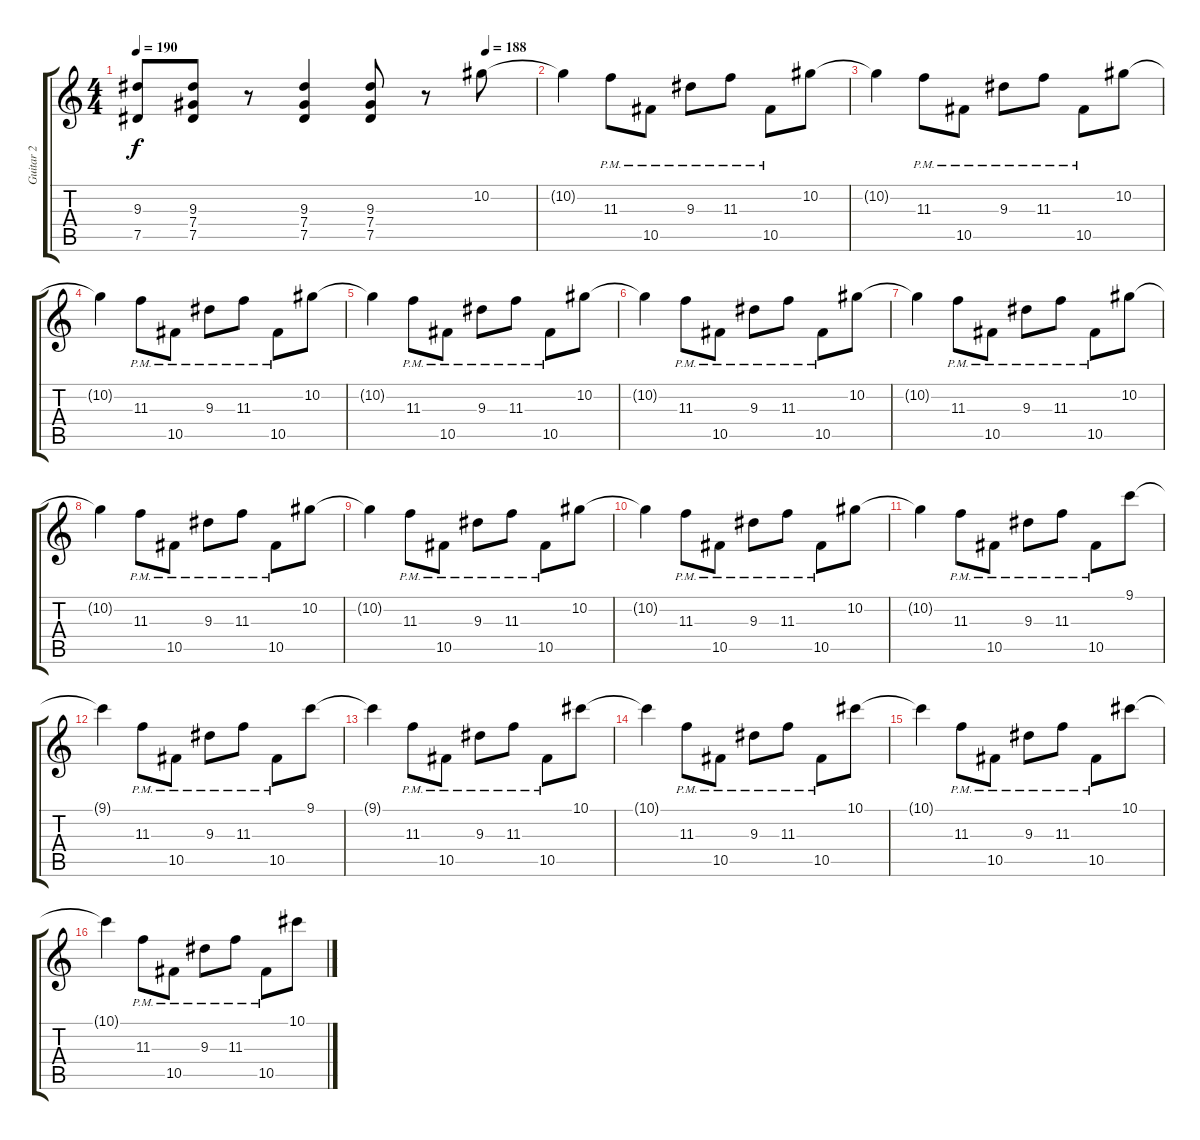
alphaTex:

\track ("Guitar 2" "Guitar 2") {instrument distortionguitar}
\staff {score tabs}
\tuning (Eb4 Bb3 Gb3 Db3 Ab2 Db2) {hide}
\ts (4 4)
\tempo 190
\tempo (188 0.875)
\clef g2
\ks c
(9.3{t} 7.5{t}).8{dy f} (9.3 7.4 7.5).8 r.8 (9.3 7.4 7.5).4 (9.3 7.4 7.5).8 r.8 10.2.8 |
10.2{t}.4 11.3{pm}.8 10.5{pm}.8 9.3{pm}.8 11.3{pm}.8 10.5{pm}.8 10.2.8 |
10.2{t}.4 11.3{pm}.8 10.5{pm}.8 9.3{pm}.8 11.3{pm}.8 10.5{pm}.8 10.2.8 |
10.2{t}.4 11.3{pm}.8 10.5{pm}.8 9.3{pm}.8 11.3{pm}.8 10.5{pm}.8 10.2.8 |
10.2{t}.4 11.3{pm}.8 10.5{pm}.8 9.3{pm}.8 11.3{pm}.8 10.5{pm}.8 10.2.8 |
10.2{t}.4 11.3{pm}.8 10.5{pm}.8 9.3{pm}.8 11.3{pm}.8 10.5{pm}.8 10.2.8 |
10.2{t}.4 11.3{pm}.8 10.5{pm}.8 9.3{pm}.8 11.3{pm}.8 10.5{pm}.8 10.2.8 |
10.2{t}.4 11.3{pm}.8 10.5{pm}.8 9.3{pm}.8 11.3{pm}.8 10.5{pm}.8 10.2.8 |
10.2{t}.4 11.3{pm}.8 10.5{pm}.8 9.3{pm}.8 11.3{pm}.8 10.5{pm}.8 10.2.8 |
10.2{t}.4 11.3{pm}.8 10.5{pm}.8 9.3{pm}.8 11.3{pm}.8 10.5{pm}.8 10.2.8 |
10.2{t}.4 11.3{pm}.8 10.5{pm}.8 9.3{pm}.8 11.3{pm}.8 10.5{pm}.8 9.1.8 |
9.1{t}.4 11.3{pm}.8 10.5{pm}.8 9.3{pm}.8 11.3{pm}.8 10.5{pm}.8 9.1.8 |
9.1{t}.4 11.3{pm}.8 10.5{pm}.8 9.3{pm}.8 11.3{pm}.8 10.5{pm}.8 10.1.8 |
10.1{t}.4 11.3{pm}.8 10.5{pm}.8 9.3{pm}.8 11.3{pm}.8 10.5{pm}.8 10.1.8 |
10.1{t}.4 11.3{pm}.8 10.5{pm}.8 9.3{pm}.8 11.3{pm}.8 10.5{pm}.8 10.1.8 |
10.1{t}.4 11.3{pm}.8 10.5{pm}.8 9.3{pm}.8 11.3{pm}.8 10.5{pm}.8 10.1.8
